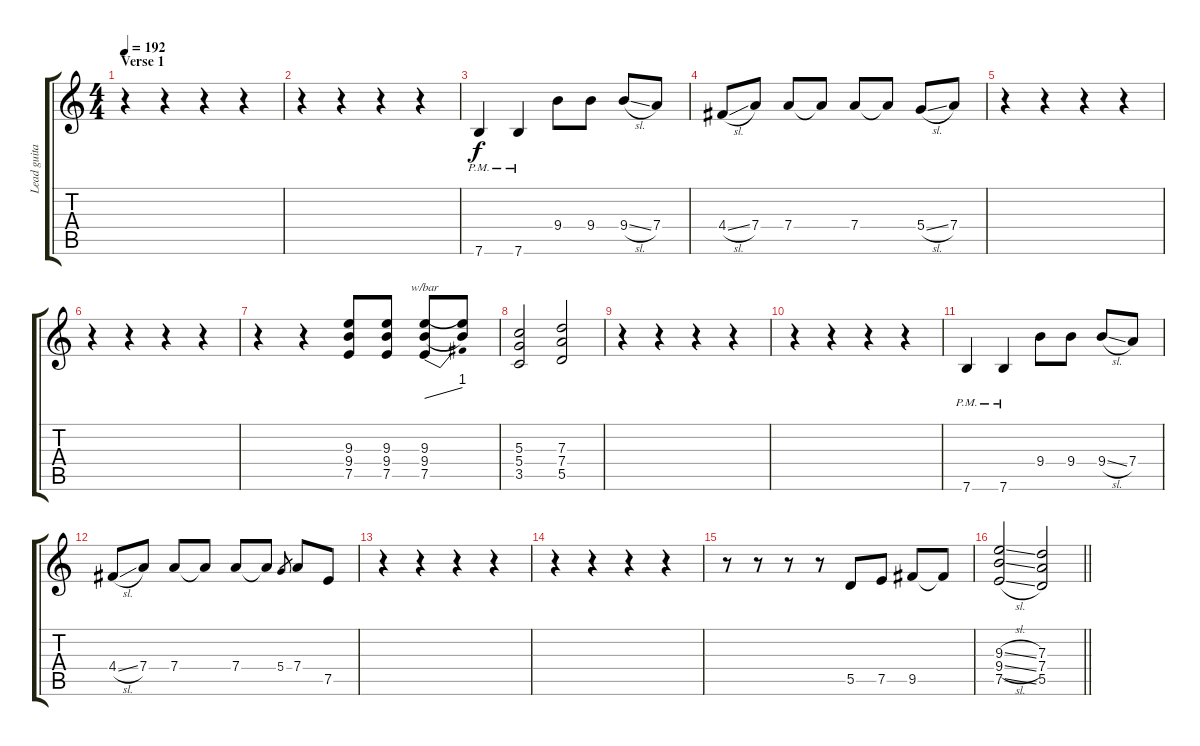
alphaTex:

\track ("Lead guitar 2" "Lead guita") {instrument overdrivenguitar}
\staff {score tabs}
\tuning (E4 B3 G3 D3 A2 E2) {hide}
\ts (4 4)
\section ("" "Verse 1")
\tempo 192
\clef g2
\ks c
r.4{dy f volume 12 instrument distortionguitar} r.4 r.4 r.4 |
r.4 r.4 r.4 r.4 |
7.6{pm}.4 7.6{pm}.4 9.4.8 9.4.8 9.4{sl}.8 7.4.8 |
4.4{sl}.8 7.4.8 7.4.8 7.4{t}.8 7.4.8 7.4{t}.8 5.4{sl}.8 7.4.8 |
r.4{volume 12} r.4 r.4 r.4 |
r.4 r.4 r.4 r.4 |
r.4 r.4 (9.3 9.4 7.5).8 (9.3 9.4 7.5).8 (9.3 9.4 7.5).8{tbe (dive default 0 0 60 4)} (9.3{t} 9.4{t}).8 |
(5.3 5.4 3.5).2 (7.3 7.4 5.5).2 |
r.4 r.4 r.4 r.4 |
r.4 r.4 r.4 r.4 |
7.6{pm}.4 7.6{pm}.4 9.4.8 9.4.8 9.4{sl}.8 7.4.8 |
4.4{sl}.8 7.4.8 7.4.8 7.4{t}.8 7.4.8 7.4{t}.8 5.4.8{gr} 7.4.8 7.5.8 |
r.4 r.4 r.4 r.4 |
r.4 r.4 r.4 r.4 |
r.8{volume 9} r.8 r.8 r.8 5.5.8 7.5.8 9.5.8 9.5{t}.8 |
\barLineRight lightlight
(9.3{sl} 9.4{sl} 7.5{sl}).2 (7.3 7.4 5.5).2
